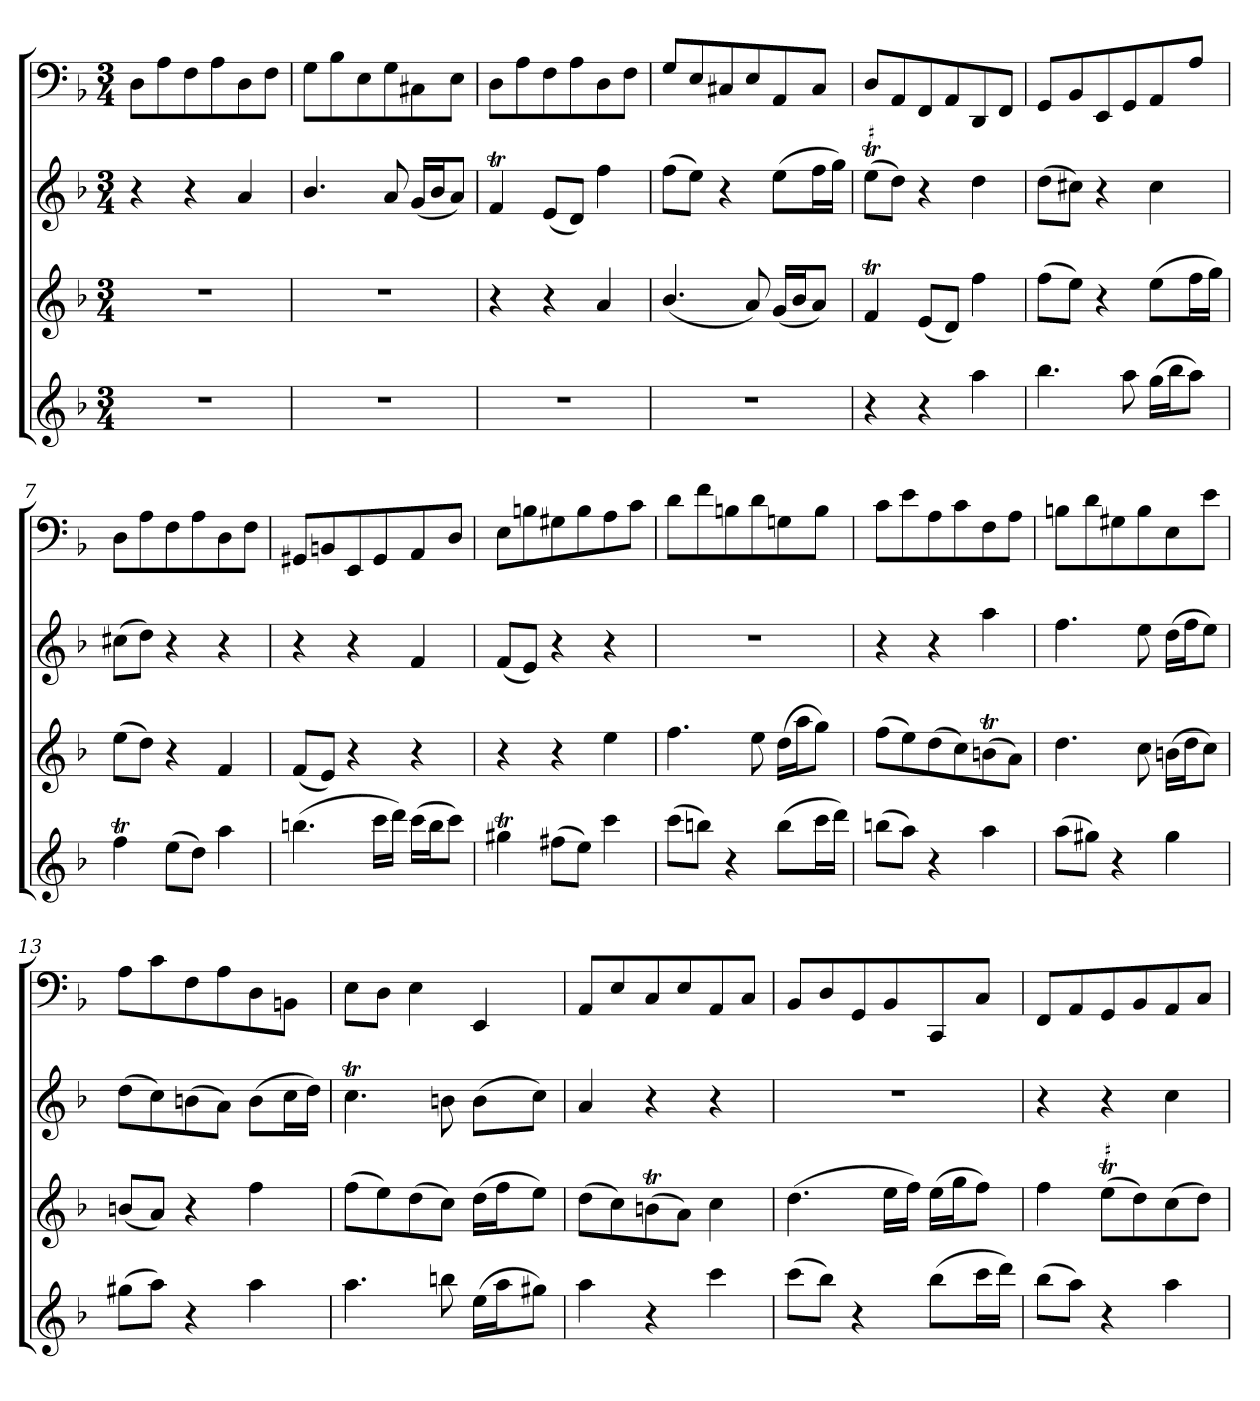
**kern	**kern	**kern	**kern
*part4	*part3	*part2	*part1
*staff4	*staff3	*staff2	*staff1
*clefG2	*clefG2	*clefG2	*clefF4
*k[b-]	*k[b-]	*k[b-]	*k[b-]
*d:	*d:	*d:	*d:
*M3/4	*M3/4	*M3/4	*M3/4
=1	=1	=1	=1
2.r	2.r	4r	8D\L
.	.	.	8A\
.	.	4r	8F\
.	.	.	8A\
.	.	4a/	8D\
.	.	.	8F\J
=2	=2	=2	=2
2.r	2.r	4.b-/	8G\L
.	.	.	8B-\
.	.	.	8E\
.	.	8a/	8G\
.	.	(16g/LL	8C#X\
.	.	16b-/J	.
.	.	8a/J)	8E\J
=3	=3	=3	=3
2.r	4r	4fT/	8D\L
.	.	.	8A\
.	4r	(8e/L	8F\
.	.	8d/J)	8A\
.	4a/	4ff\	8D\
.	.	.	8F\J
=4	=4	=4	=4
2.r	(4.b-/	(8ff\L	8G/L
.	.	8ee\J)	8E/
.	.	4r	8C#X/
.	8a/)	.	8E/
.	(16g/LL	(8ee\L	8AA/
.	16b-/J	.	.
.	8a/J)	16ff\L	8C#/J
.	.	16gg\JJ)	.
=5	=5	=5	=5
!	!	!LO:TR:acc=#	!
4r	4fT/	(8eeT\L	8D/L
.	.	8dd\J)	8AA/
4r	(8e/L	4r	8FF/
.	8d/J)	.	8AA/
4aa\	4ff\	4dd\	8DD/
.	.	.	8FF/J
=6	=6	=6	=6
4.bb-\	(8ff\L	(8dd\L	8GG/L
.	8ee\J)	8cc#X\J)	8BB-/
.	4r	4r	8EE/
8aa\	.	.	8GG/
(16gg\LL	(8ee\L	4cc#\	8AA/
16bb-\J	.	.	.
8aa\J)	16ff\L	.	8A/J
.	16gg\JJ)	.	.
=7	=7	=7	=7
4ffT\	(8ee\L	(8cc#X\L	8D\L
.	8dd\J)	8dd\J)	8A\
(8ee\L	4r	4r	8F\
8dd\J)	.	.	8A\
4aa\	4f/	4r	8D\
.	.	.	8F\J
=8	=8	=8	=8
(4.bbn\	(8f/L	4r	8GG#X/L
.	8e/J)	.	8BBn/
.	4r	4r	8EE/
16ccc\LL	.	.	8GG#/
16ddd\JJ)	.	.	.
(16ccc\LL	4r	4f/	8AA/
16bb\J	.	.	.
8ccc\J)	.	.	8D/J
=9	=9	=9	=9
4gg#Xt\	4r	(8f/L	8E\L
.	.	8e/J)	8Bn\
(8ff#X\L	4r	4r	8G#X\
8ee\J)	.	.	8B\
4ccc\	4ee\	4r	8A\
.	.	.	8c\J
=10	=10	=10	=10
(8ccc\L	4.ff\	2.r	8d\L
8bbn\J)	.	.	8f\
4r	.	.	8Bn\
.	8ee\	.	8d\
(8bb\L	(16dd\LL	.	8Gn\
.	16aa\J	.	.
16ccc\L	8gg\J)	.	8B\J
16ddd\JJ)	.	.	.
=11	=11	=11	=11
(8bbn\L	(8ff\L	4r	8c\L
8aa\J)	8ee\)	.	8e\
4r	(8dd\	4r	8A\
.	8cc\)	.	8c\
4aa\	(8bnt\	4aa\	8F\
.	8a\J)	.	8A\J
=12	=12	=12	=12
(8aa\L	4.dd\	4.ff\	8Bn\L
8gg#X\J)	.	.	8d\
4r	.	.	8G#X\
.	8cc\	8ee\	8B\
4gg#\	(16bn\LL	(16dd\LL	8E\
.	16dd\J	16ff\J	.
.	8cc\J)	8ee\J)	8e\J
=13	=13	=13	=13
(8gg#X\L	(8bn/L	(8dd\L	8A\L
8aa\J)	8a/J)	8cc\)	8c\
4r	4r	(8bn\	8F\
.	.	8a\J)	8A\
4aa\	4ff\	(8b\L	8D\
.	.	16cc\L	8BBn\J
.	.	16dd\JJ)	.
=14	=14	=14	=14
4.aa\	(8ff\L	4.ccT\	8E\L
.	8ee\)	.	8D\J
.	(8dd\	.	4E\
8bbn\	8cc\J)	8bn\	.
(16ee\LL	(16dd\LL	(8b\L	4EE/
16aa\J	16ff\J	.	.
8gg#X\J)	8ee\J)	8cc\J)	.
=15	=15	=15	=15
4aa\	(8dd\L	4a/	8AA/L
.	8cc\)	.	8E/
4r	(8bnt\	4r	8C/
.	8a\J)	.	8E/
4ccc\	4cc\	4r	8AA/
.	.	.	8C/J
=16	=16	=16	=16
(8ccc\L	(4.dd\	2.r	8BB-/L
8bb-\J)	.	.	8D/
4r	.	.	8GG/
.	16ee\LL	.	8BB-/
.	16ff\JJ)	.	.
(8bb-\L	(16ee\LL	.	8CC/
.	16gg\J	.	.
16ccc\L	8ff\J)	.	8C/J
16ddd\JJ)	.	.	.
=17	=17	=17	=17
(8bb-\L	4ff\	4r	8FF/L
8aa\J)	.	.	8AA/
!	!LO:TR:acc=#	!	!
4r	(8eeT\L	4r	8GG/
.	8dd\)	.	8BB-/
4aa\	(8cc\	4cc\	8AA/
.	8dd\J)	.	8C/J
=	=	=	=
*-	*-	*-	*-
